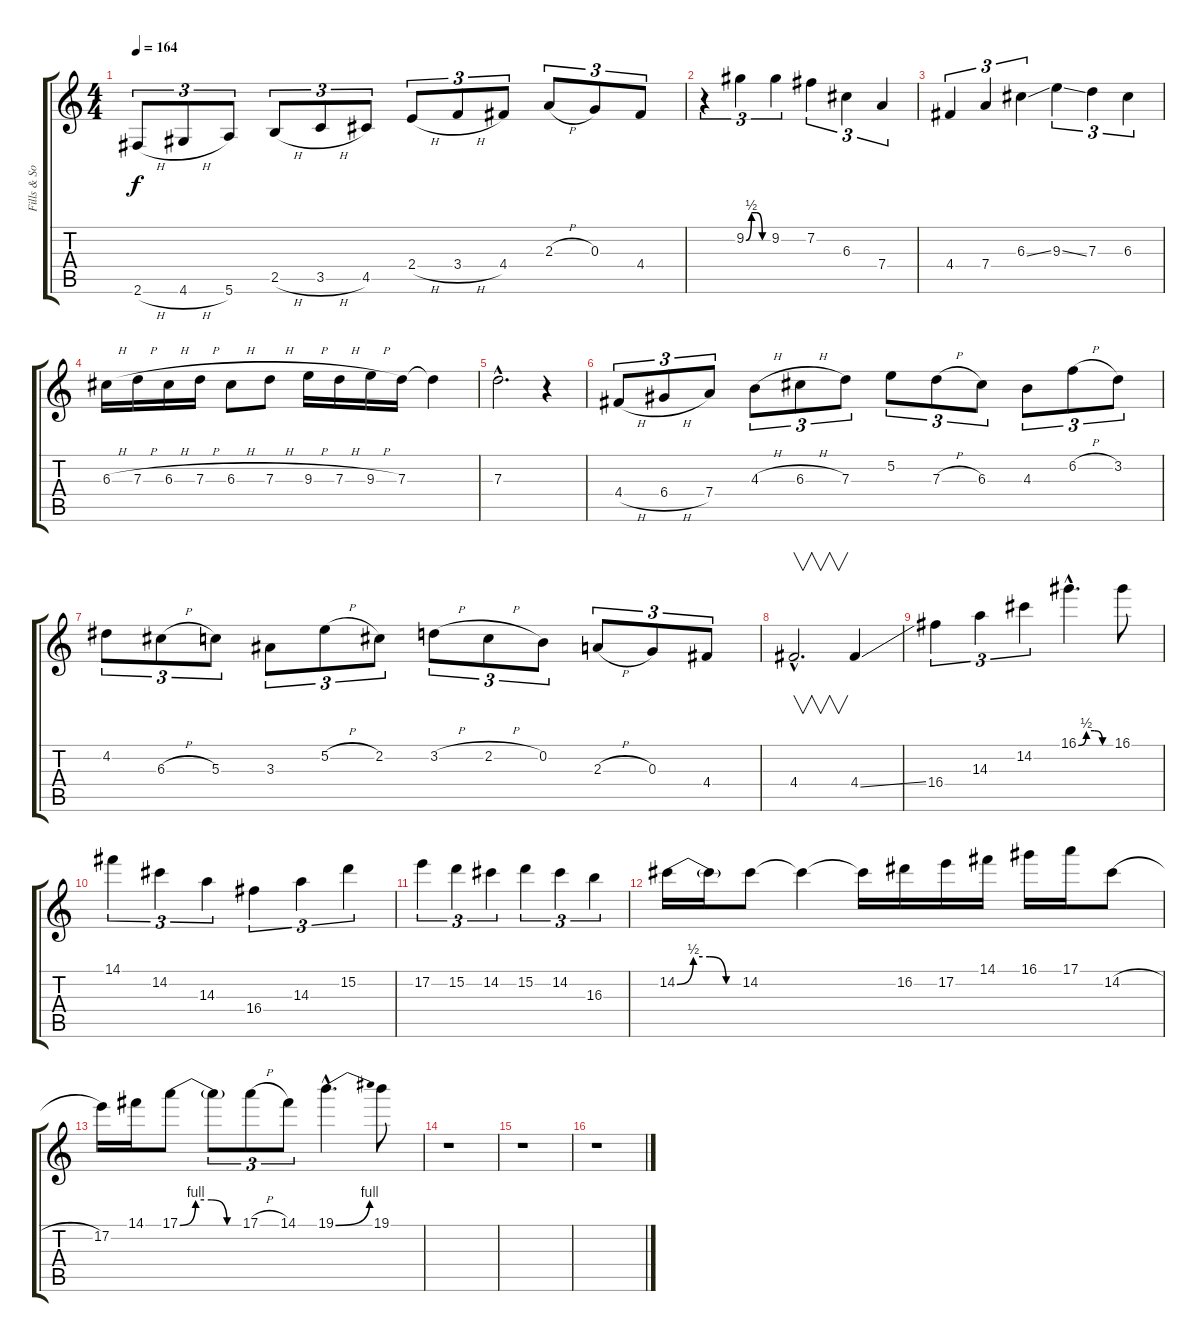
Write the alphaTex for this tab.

\track ("Fills & Solo (distortion)" "Fills & So") {instrument distortionguitar}
\staff {score tabs}
\tuning (E4 B3 G3 D3 A2 E2) {hide}
\ts (4 4)
\tempo 164
\clef g2
\ks c
2.6{h}.8{tu (3 2) dy f} 4.6{h}.8{tu (3 2)} 5.6.8{tu (3 2)} 2.5{h}.8{tu (3 2)} 3.5{h}.8{tu (3 2)} 4.5.8{tu (3 2)} 2.4{h}.8{tu (3 2)} 3.4{h}.8{tu (3 2)} 4.4.8{tu (3 2)} 2.3{h}.8{tu (3 2)} 0.3.8{tu (3 2)} 4.4.8{tu (3 2)} |
r.4{tu (3 2)} 9.2{be (custom 0 0 15 2 30 2 45 0 60 0)}.4{tu (3 2)} 9.2.4{tu (3 2)} 7.2.4{tu (3 2)} 6.3.4{tu (3 2)} 7.4.4{tu (3 2)} |
4.4.4{tu (3 2)} 7.4.4{tu (3 2)} 6.3{ss}.4{tu (3 2)} 9.3{ss}.4{tu (3 2)} 7.3.4{tu (3 2)} 6.3.4{tu (3 2)} |
6.3{h}.16 7.3{h}.16 6.3{h}.16 7.3{h}.16 6.3{h}.8 7.3{h}.8 9.3{h}.16 7.3{h}.16 9.3{h}.16 7.3.16 7.3{t}.4 |
7.3{hac}.2{d} r.4 |
4.4{h}.8{tu (3 2)} 6.4{h}.8{tu (3 2)} 7.4.8{tu (3 2)} 4.3{h}.8{tu (3 2)} 6.3{h}.8{tu (3 2)} 7.3.8{tu (3 2)} 5.2.8{tu (3 2)} 7.3{h}.8{tu (3 2)} 6.3.8{tu (3 2)} 4.3.8{tu (3 2)} 6.2{h}.8{tu (3 2)} 3.2.8{tu (3 2)} |
4.2.8{tu (3 2)} 6.3{h}.8{tu (3 2)} 5.3.8{tu (3 2)} 3.3.8{tu (3 2)} 5.2{h}.8{tu (3 2)} 2.2.8{tu (3 2)} 3.2{h}.8{tu (3 2)} 2.2{h}.8{tu (3 2)} 0.2.8{tu (3 2)} 2.3{h}.8{tu (3 2)} 0.3.8{tu (3 2)} 4.4.8{tu (3 2)} |
4.4{hac}.2{v d} 4.4{ss}.4 |
16.4.4{tu (3 2)} 14.3.4{tu (3 2)} 14.2.4{tu (3 2)} 16.1{be (custom 0 0 15 2 30 2 45 0 60 0) hac}.4{d} 16.1.8 |
14.1.4{tu (3 2)} 14.2.4{tu (3 2)} 14.3.4{tu (3 2)} 16.4.4{tu (3 2)} 14.3.4{tu (3 2)} 15.2.4{tu (3 2)} |
17.2.4{tu (3 2)} 15.2.4{tu (3 2)} 14.2.4{tu (3 2)} 15.2.4{tu (3 2)} 14.2.4{tu (3 2)} 16.3.4{tu (3 2)} |
14.2{be (custom 0 0 15 2 30 2 45 0 60 0)}.16 14.2{t}.16 14.2.8 14.2{t}.4 14.2{t}.16 16.2.16 17.2.16 14.1.16 16.1.16 17.1.16 14.2{h}.8 |
17.2.16 14.1.16 17.1{be (custom 0 0 15 4 30 4 45 0 60 0)}.8 17.1{t}.8{tu (3 2)} 17.1{h}.8{tu (3 2)} 14.1.8{tu (3 2)} 19.1{be (bend 0 0 60 4) hac}.4{d} 19.1.8 |
r.1 |
r.1 |
r.1
